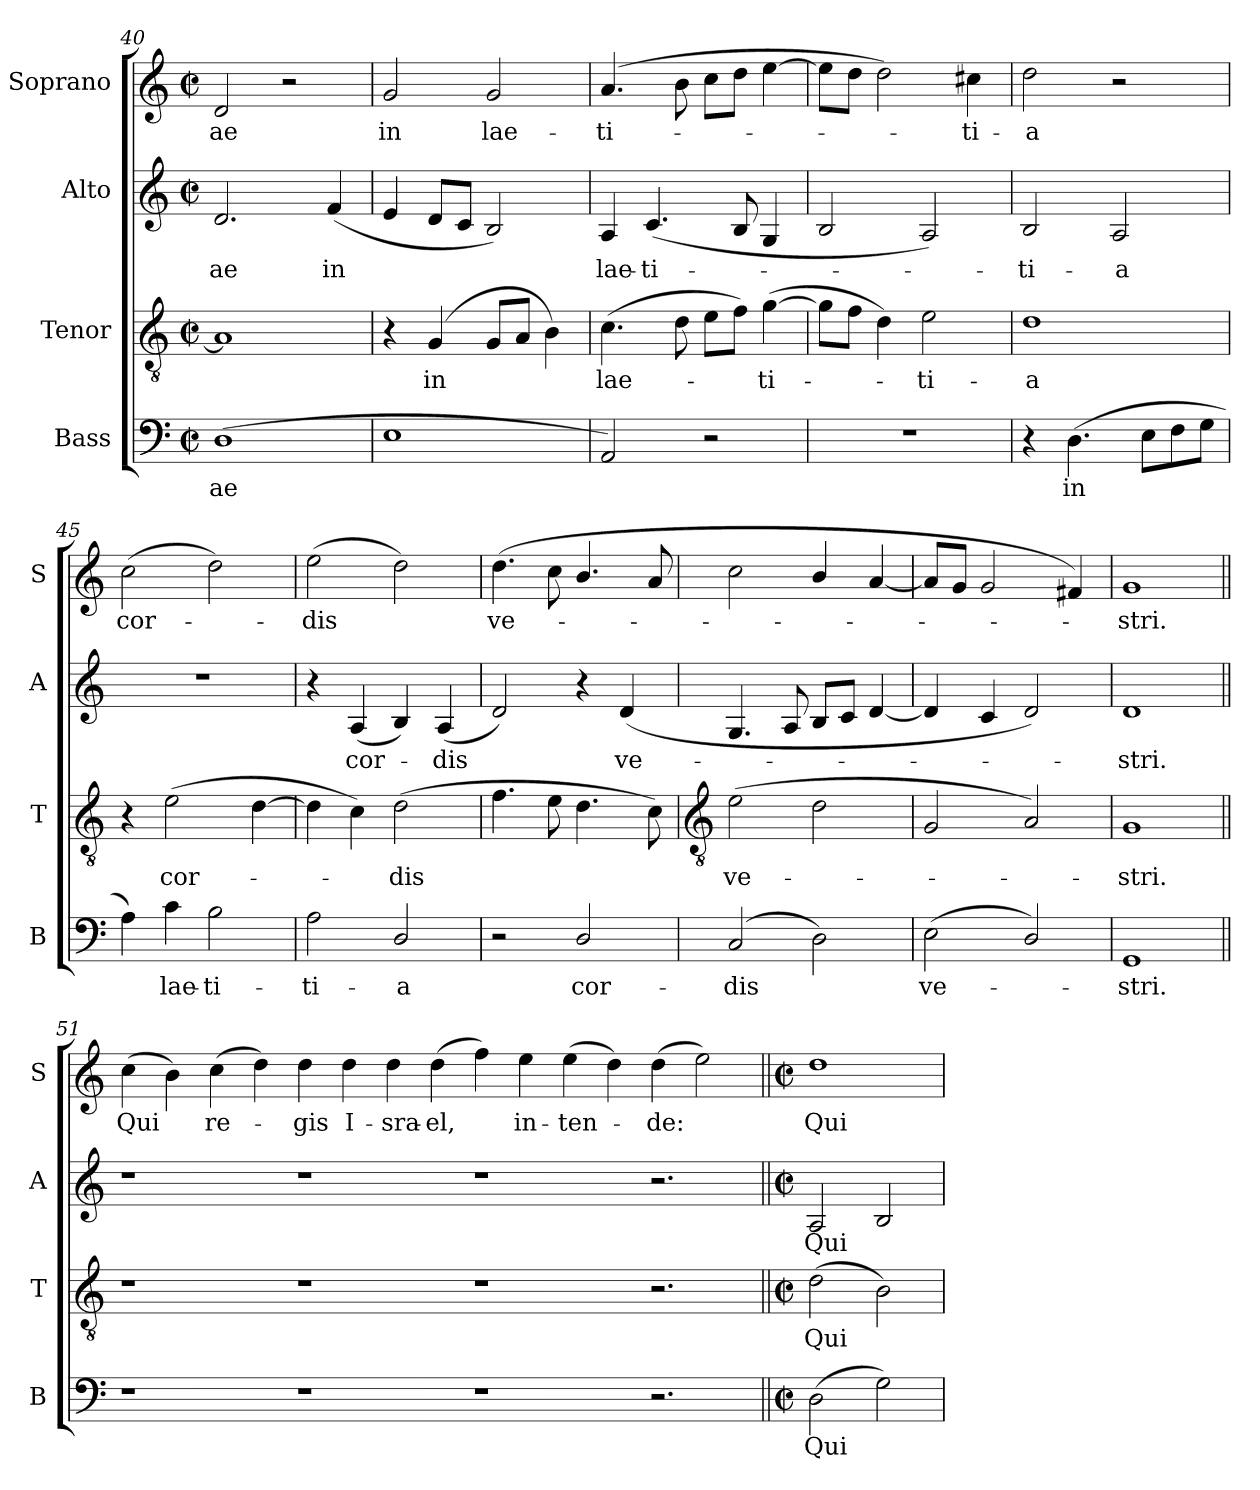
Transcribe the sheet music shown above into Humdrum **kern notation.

**kern	**text	**kern	**text	**kern	**text	**kern	**text
*part4	*part4	*part3	*part3	*part2	*part2	*part1	*part1
*staff4	*staff4	*staff3	*staff3	*staff2	*staff2	*staff1	*staff1
*I"Bass	*	*I"Tenor	*	*I"Alto	*	*I"Soprano	*
*I'B	*	*I'T	*	*I'A	*	*I'S	*
!!LO:LB:g=z
*clefF4	*	*clefGv2	*	*clefG2	*	*clefG2	*
*k[]	*	*k[]	*	*k[]	*	*k[]	*
*C:	*	*C:	*	*C:	*	*C:	*
*M2/2	*	*M2/2	*	*M2/2	*	*M2/2	*
*met(c|)	*	*met(c|)	*	*met(c|)	*	*met(c|)	*
=40	=40	=40	=40	=40	=40	=40	=40
!	!LO:LY:b	!	!	!	!LO:LY:b	!	!LO:LY:b
(<1D	ae	1A]	.	2.d	ae	2d	ae
.	.	.	.	.	.	2r	.
!	!	!	!	!	!LO:LY:b	!	!
.	.	.	.	(<4f	in	.	.
=41	=41	=41	=41	=41	=41	=41	=41
!	!	!	!	!	!	!	!LO:LY:b
1E	.	4r	.	4e	.	2g	in
!	!	!	!LO:LY:b	!	!	!	!
.	.	(<4G	in	8dL	.	.	.
.	.	.	.	8cJ	.	.	.
!	!	!	!	!	!	!	!LO:LY:b
.	.	8GL	.	2B)	.	2g	lae-
.	.	8AJ	.	.	.	.	.
.	.	4B)	.	.	.	.	.
=42	=42	=42	=42	=42	=42	=42	=42
!	!	!	!LO:LY:b	!	!LO:LY:b	!	!LO:LY:b
2AA)	.	(>4.c	lae-	4A	lae-	(>4.a	-ti-
!	!	!	!	!	!LO:LY:b	!	!
.	.	.	.	(<4.c	-ti-	.	.
.	.	8d	.	.	.	8b	.
2r	.	8eL	.	.	.	8ccL	.
.	.	8fJ)	.	8B	.	8ddJ	.
!	!	!	!LO:LY:b	!	!	!	!
.	.	(>[4g	ti-	4G	.	[4ee	.
=43	=43	=43	=43	=43	=43	=43	=43
1r	.	8gL]	.	2B	.	8eeL]	.
.	.	8fJ	.	.	.	8ddJ	.
.	.	4d)	.	.	.	2dd)	.
!	!	!	!LO:LY:b	!	!	!	!
.	.	2e	ti-	2A)	.	.	.
!	!	!	!	!	!	!	!LO:LY:b
.	.	.	.	.	.	4cc#X	ti-
=44	=44	=44	=44	=44	=44	=44	=44
!	!	!	!LO:LY:b	!	!LO:LY:b	!	!LO:LY:b
4r	.	1d	-a	2B	ti-	2dd	-a
!	!LO:LY:b	!	!	!	!	!	!
(>4.D	in	.	.	.	.	.	.
!	!	!	!	!	!LO:LY:b	!	!
.	.	.	.	2A	-a	2r	.
8EL	.	.	.	.	.	.	.
8F	.	.	.	.	.	.	.
8GJ	.	.	.	.	.	.	.
=45	=45	=45	=45	=45	=45	=45	=45
!	!	!	!	!	!	!	!LO:LY:b
4A)	.	4r	.	1r	.	(>2cc	cor-
!	!LO:LY:b	!	!LO:LY:b	!	!	!	!
4c	lae-	(>2e	cor-	.	.	.	.
!	!LO:LY:b	!	!	!	!	!	!
2B	-ti-	.	.	.	.	2dd)	.
.	.	[4d	.	.	.	.	.
=46	=46	=46	=46	=46	=46	=46	=46
!	!LO:LY:b	!	!	!	!	!	!LO:LY:b
2A	-ti-	4d]	.	4r	.	(>2ee	dis
!	!	!	!	!	!LO:LY:b	!	!
.	.	4c)	.	(<4A	cor-	.	.
!	!LO:LY:b	!	!LO:LY:b	!	!	!	!
2D/	-a	(>2d	dis	4B)	.	2dd)	.
!	!	!	!	!	!LO:LY:b	!	!
.	.	.	.	(<4A	dis	.	.
=47	=47	=47	=47	=47	=47	=47	=47
!	!	!	!	!	!	!	!LO:LY:b
2r	.	4.f	.	2d)	.	(<4.dd	ve-
.	.	8e	.	.	.	8cc	.
!	!LO:LY:b	!	!	!	!	!	!
2D/	cor-	4.d	.	4r	.	4.b/	.
!	!	!	!	!	!LO:LY:b	!	!
.	.	.	.	(<4d	ve-	.	.
.	.	8c)	.	.	.	8a	.
!!LO:LB:g=z
=48	=48	=48	=48	=48	=48	=48	=48
*	*	*clefGv2	*	*	*	*	*
!	!LO:LY:b	!	!LO:LY:b	!	!	!	!
(<2C	-dis	(>2e	ve-	4.G	.	2cc	.
.	.	.	.	8A	.	.	.
2D)	.	2d	.	8BL	.	4b/	.
.	.	.	.	8cJ	.	.	.
.	.	.	.	[4d	.	[4a	.
=49	=49	=49	=49	=49	=49	=49	=49
!	!LO:LY:b	!	!	!	!	!	!
(<2E	ve-	2G	.	4d]	.	8aL]	.
.	.	.	.	.	.	8gJ	.
.	.	.	.	4c	.	2g	.
2D/)	.	2A)	.	2d)	.	.	.
.	.	.	.	.	.	4f#X)	.
=50	=50	=50	=50	=50	=50	=50	=50
!	!LO:LY:b	!	!LO:LY:b	!	!LO:LY:b	!	!LO:LY:b
1GG	stri.	1G	stri.	1d	stri.	1g	stri.
=51||	=51||	=51||	=51||	=51||	=51||	=51||	=51||
!	!	!	!	!	!	!	!LO:LY:b
1r	.	1r	.	1r	.	(<4cc	Qui
.	.	.	.	.	.	4b)	.
!	!	!	!	!	!	!	!LO:LY:b
.	.	.	.	.	.	(<4cc	re-
.	.	.	.	.	.	4dd)	.
!	!	!	!	!	!	!	!LO:LY:b
1r	.	1r	.	1r	.	4dd	gis
!	!	!	!	!	!	!	!LO:LY:b
.	.	.	.	.	.	4dd	I-
!	!	!	!	!	!	!	!LO:LY:b
.	.	.	.	.	.	4dd	-sra-
!	!	!	!	!	!	!	!LO:LY:b
.	.	.	.	.	.	(<4dd	-el,
1r	.	1r	.	1r	.	4ff)	.
!	!	!	!	!	!	!	!LO:LY:b
.	.	.	.	.	.	4ee	in-
!	!	!	!	!	!	!	!LO:LY:b
.	.	.	.	.	.	(<4ee	-ten-
.	.	.	.	.	.	4dd)	.
!	!	!	!	!	!	!	!LO:LY:b
2.r	.	2.r	.	2.r	.	(<4dd	de:
.	.	.	.	.	.	2ee)	.
=52||	=52||	=52||	=52||	=52||	=52||	=52||	=52||
*M2/2	*	*M2/2	*	*M2/2	*	*M2/2	*
*met(c|)	*	*met(c|)	*	*met(c|)	*	*met(c|)	*
!	!LO:LY:b	!	!LO:LY:b	!	!LO:LY:b	!	!LO:LY:b
(>2D	Qui	(>2d	Qui	2A	Qui	1dd	Qui
2G)	.	2B)	.	2B	.	.	.
=	=	=	=	=	=	=	=
*-	*-	*-	*-	*-	*-	*-	*-
